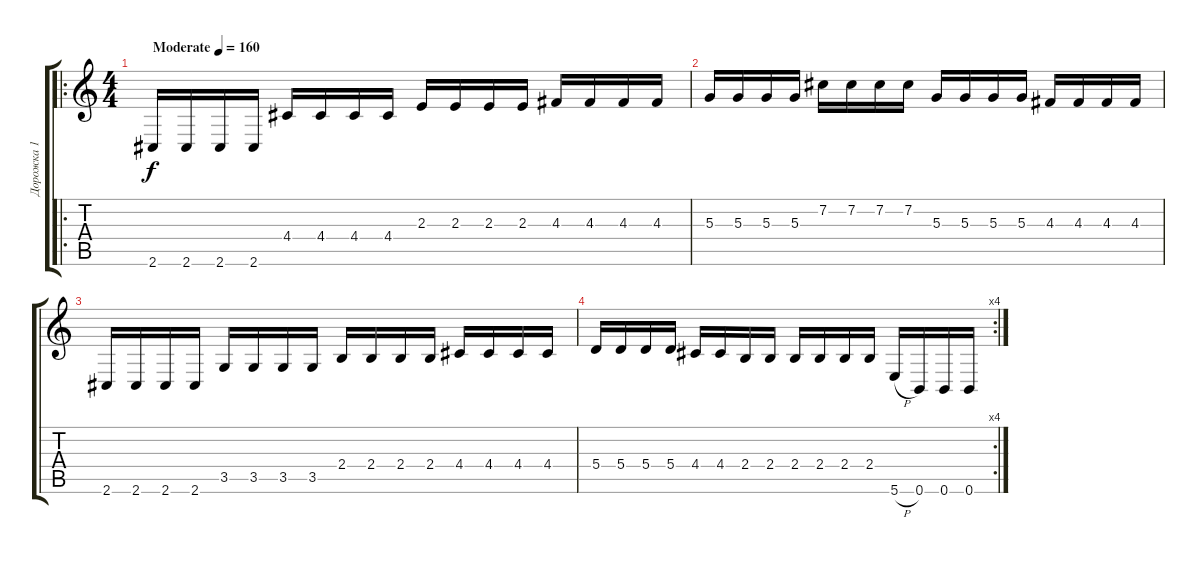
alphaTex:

\track ("Дорожка 1" "Дорожка 1") {instrument distortionguitar}
\staff {score tabs}
\tuning (B3 Gb3 D3 A2 E2 B1) {hide}
\ro
\ts (4 4)
\tempo (160 "Moderate")
\clef g2
\ks c
2.6.16{dy f instrument distortionguitar} 2.6.16 2.6.16 2.6.16 4.4.16 4.4.16 4.4.16 4.4.16 2.3.16 2.3.16 2.3.16 2.3.16 4.3.16 4.3.16 4.3.16 4.3.16 |
5.3.16 5.3.16 5.3.16 5.3.16 7.2.16 7.2.16 7.2.16 7.2.16 5.3.16 5.3.16 5.3.16 5.3.16 4.3.16 4.3.16 4.3.16 4.3.16 |
2.6.16 2.6.16 2.6.16 2.6.16 3.5.16 3.5.16 3.5.16 3.5.16 2.4.16 2.4.16 2.4.16 2.4.16 4.4.16 4.4.16 4.4.16 4.4.16 |
\rc 4
5.4.16 5.4.16 5.4.16 5.4.16 4.4.16 4.4.16 2.4.16 2.4.16 2.4.16 2.4.16 2.4.16 2.4.16 5.6{h}.16 0.6.16 0.6.16 0.6.16
